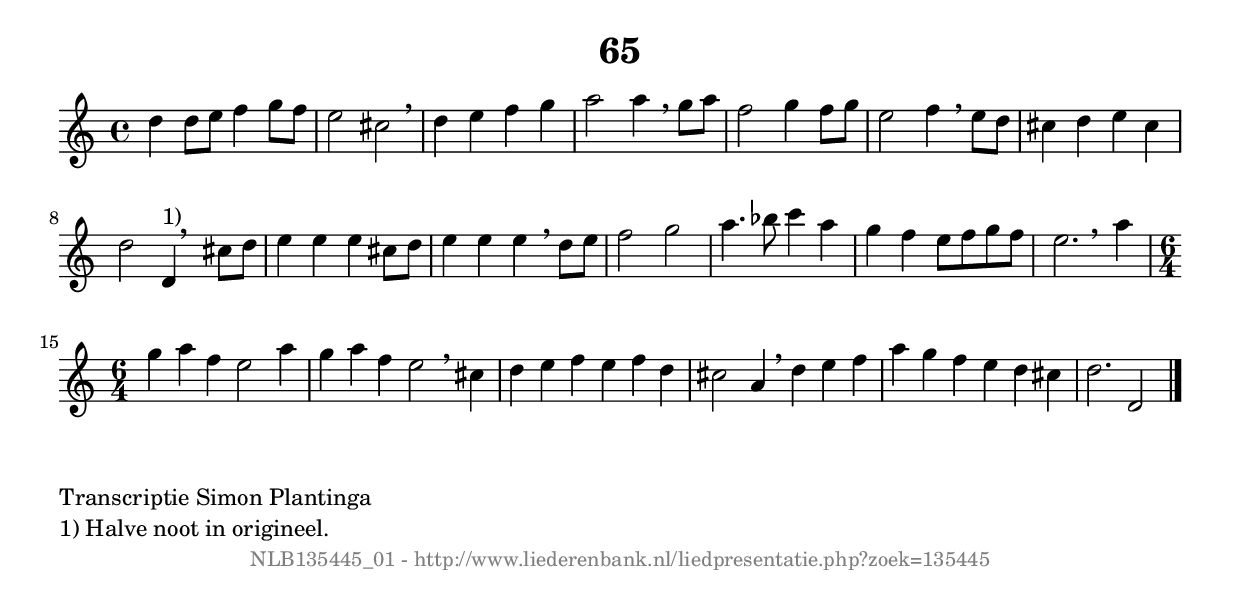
%
% produced by wce2krn 1.64 (7 June 2014)
%
\version"2.16"
#(append! paper-alist '(("long" . (cons (* 210 mm) (* 2000 mm)))))
#(set-default-paper-size "long")
sb = {\breathe}
mBreak = {\breathe }
bBreak = {\breathe }
x = {\once\override NoteHead #'style = #'cross }
gl=\glissando
itime={\override Staff.TimeSignature #'stencil = ##f }
ficta = {\once\set suggestAccidentals = ##t}
fine = {\once\override Score.RehearsalMark #'self-alignment-X = #1 \mark \markup {\italic{Fine}}}
dc = {\once\override Score.RehearsalMark #'self-alignment-X = #1 \mark \markup {\italic{D.C.}}}
dcf = {\once\override Score.RehearsalMark #'self-alignment-X = #1 \mark \markup {\italic{D.C. al Fine}}}
dcc = {\once\override Score.RehearsalMark #'self-alignment-X = #1 \mark \markup {\italic{D.C. al Coda}}}
ds = {\once\override Score.RehearsalMark #'self-alignment-X = #1 \mark \markup {\italic{D.S.}}}
dsf = {\once\override Score.RehearsalMark #'self-alignment-X = #1 \mark \markup {\italic{D.S. al Fine}}}
dsc = {\once\override Score.RehearsalMark #'self-alignment-X = #1 \mark \markup {\italic{D.S. al Coda}}}
pv = {\set Score.repeatCommands = #'((volta "1"))}
sv = {\set Score.repeatCommands = #'((volta "2"))}
tv = {\set Score.repeatCommands = #'((volta "3"))}
qv = {\set Score.repeatCommands = #'((volta "4"))}
xv = {\set Score.repeatCommands = #'((volta #f))}
\header{ tagline = ""
title = "65"
}
\score {{
\key d \dorian
\relative g'
{
\set melismaBusyProperties = #'()
\time 4/4
\tempo 4=120
\override Score.MetronomeMark #'transparent = ##t
\override Score.RehearsalMark #'break-visibility = #(vector #t #t #f)
d'4 d8 e8 f4 g8 f8 | e2 cis2 \sb | d4 e4 f4 g4 | a2 a4 \sb g8 a8 | f2 g4 f8 g8 | e2 f4 \sb e8 d8 | cis4 d4 e4 cis4 | d2 d,4^"1)" \bar ":|:" \bBreak
cis'8 d8 | e4 e4 e4 cis8 d8 | e4 e4 e4 \sb d8 e8 | f2 g2 | a4. bes8 c4 a4 | g4 f4 e8 f8 g8 f8 | e2. \bar ":|:" \bBreak
a4 \time 6/4 g4 a4 f4 e2 a4 | g4 a4 f4 e2 \sb cis4 | d4 e4 f4 e4 f4 d4 | cis2 a4 \sb d4 e4 f4 | a4 g4 f4 e4 d4 cis4 | d2. d,2 \bar "|."
 }}
 \midi { }
 \layout {
            indent = 0.0\cm
}
}
\markup { \wordwrap-string #" 
Transcriptie Simon Plantinga

1) Halve noot in origineel.
"}
\markup { \vspace #0 } \markup { \with-color #grey \fill-line { \center-column { \smaller "NLB135445_01 - http://www.liederenbank.nl/liedpresentatie.php?zoek=135445" } } }
